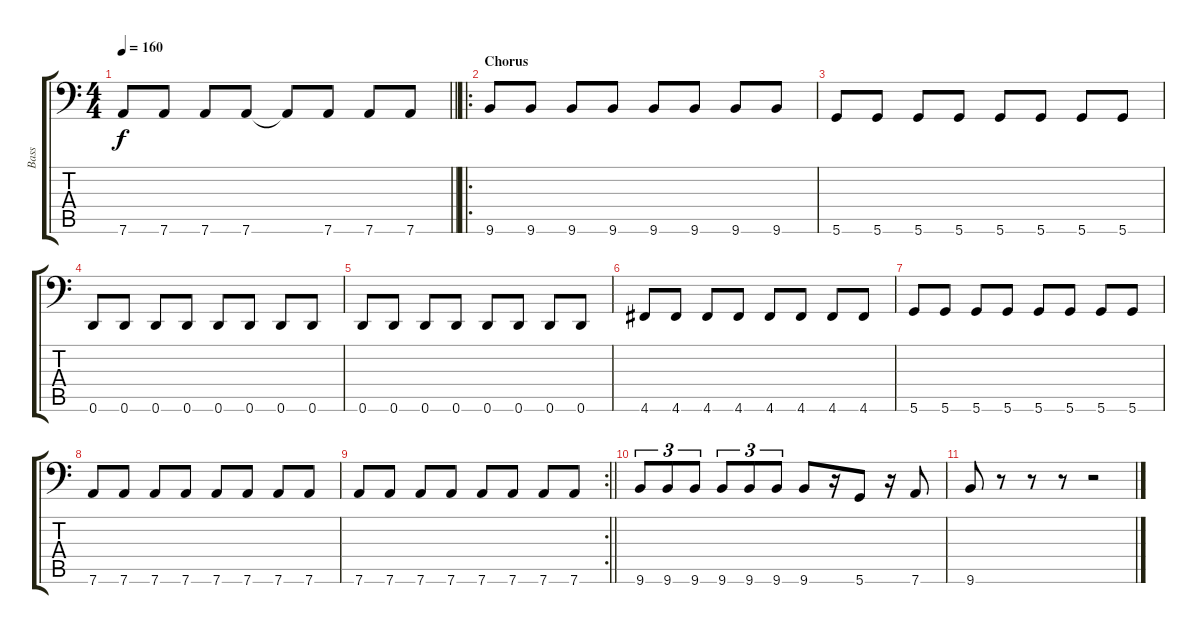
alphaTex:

\track ("Bass" "Bass") {instrument electricbasspick}
\staff {score tabs}
\tuning (E3 B2 G2 D2 A1 D1) {hide}
\ts (4 4)
\tempo 160
\clef f4
\barLineRight lightlight
\ks c
7.6.8{dy f} 7.6.8 7.6.8 7.6.8 7.6{t}.8 7.6.8 7.6.8 7.6.8 |
\ro
\section ("" "Chorus")
9.6.8 9.6.8 9.6.8 9.6.8 9.6.8 9.6.8 9.6.8 9.6.8 |
5.6.8 5.6.8 5.6.8 5.6.8 5.6.8 5.6.8 5.6.8 5.6.8 |
0.6.8 0.6.8 0.6.8 0.6.8 0.6.8 0.6.8 0.6.8 0.6.8 |
0.6.8 0.6.8 0.6.8 0.6.8 0.6.8 0.6.8 0.6.8 0.6.8 |
4.6.8 4.6.8 4.6.8 4.6.8 4.6.8 4.6.8 4.6.8 4.6.8 |
5.6.8 5.6.8 5.6.8 5.6.8 5.6.8 5.6.8 5.6.8 5.6.8 |
7.6.8 7.6.8 7.6.8 7.6.8 7.6.8 7.6.8 7.6.8 7.6.8 |
\rc 2
\barLineRight lightlight
7.6.8 7.6.8 7.6.8 7.6.8 7.6.8 7.6.8 7.6.8 7.6.8 |
9.6.8{tu (3 2)} 9.6.8{tu (3 2)} 9.6.8{tu (3 2)} 9.6.8{tu (3 2)} 9.6.8{tu (3 2)} 9.6.8{tu (3 2)} 9.6.8 r.16 5.6.8 r.16 7.6.8 |
9.6.8 r.8 r.8 r.8 r.2
